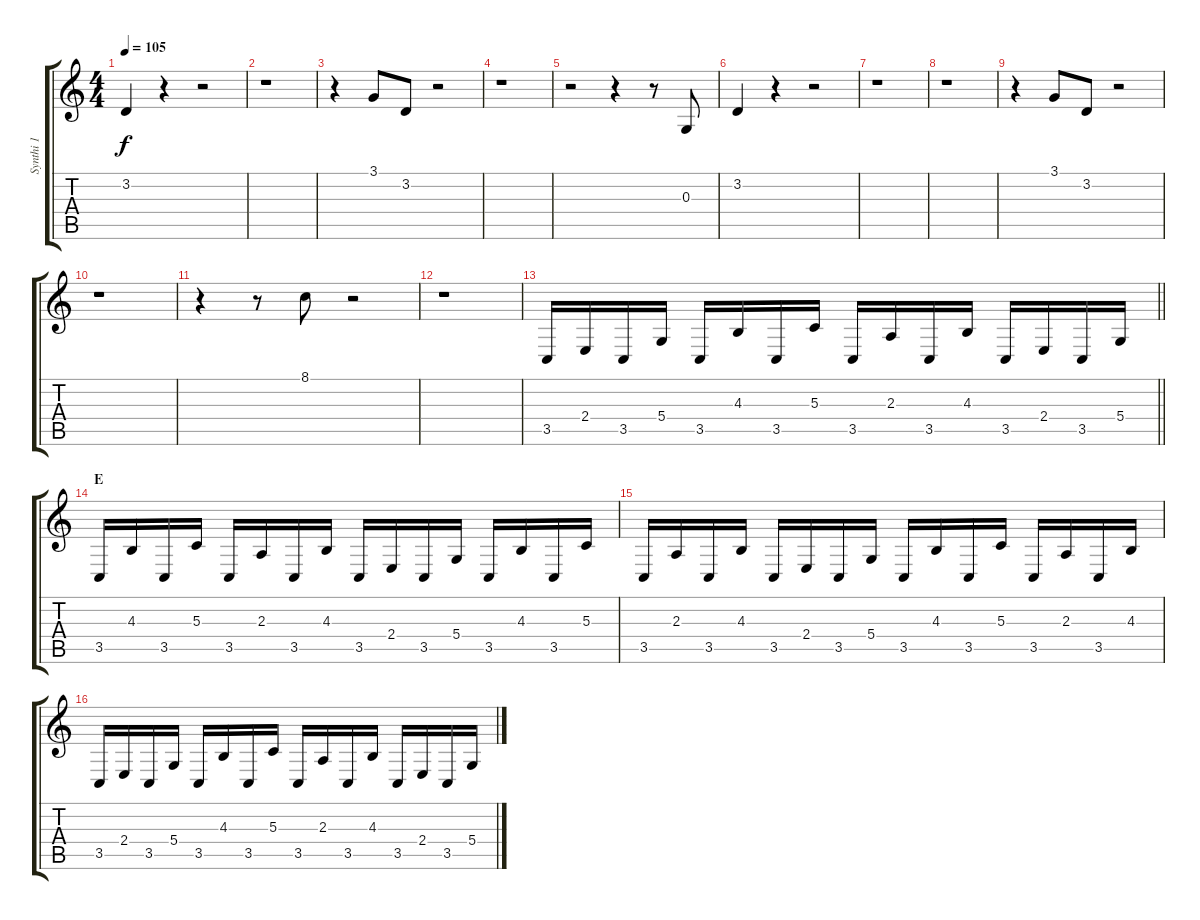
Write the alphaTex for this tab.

\track ("Synthi 1" "Synthi 1") {instrument fx7echoes}
\staff {score tabs}
\tuning (E4 B3 G3 D3 A2 E2) {hide}
\ts (4 4)
\tempo 105
\clef g2
\ks c
3.2.4{dy f} r.4 r.2 |
r.1 |
r.4 3.1.8 3.2.8 r.2 |
r.1 |
r.2 r.4 r.8 0.3.8 |
3.2.4 r.4 r.2 |
r.1 |
r.1 |
r.4 3.1.8 3.2.8 r.2 |
r.1 |
r.4 r.8 8.1.8 r.2 |
r.1 |
\barLineRight lightlight
3.5.16 2.4.16 3.5.16 5.4.16 3.5.16 4.3.16 3.5.16 5.3.16 3.5.16 2.3.16 3.5.16 4.3.16 3.5.16 2.4.16 3.5.16 5.4.16 |
\section ("" "E")
3.5.16 4.3.16 3.5.16 5.3.16 3.5.16 2.3.16 3.5.16 4.3.16 3.5.16 2.4.16 3.5.16 5.4.16 3.5.16 4.3.16 3.5.16 5.3.16 |
3.5.16 2.3.16 3.5.16 4.3.16 3.5.16 2.4.16 3.5.16 5.4.16 3.5.16 4.3.16 3.5.16 5.3.16 3.5.16 2.3.16 3.5.16 4.3.16 |
3.5.16 2.4.16 3.5.16 5.4.16 3.5.16 4.3.16 3.5.16 5.3.16 3.5.16 2.3.16 3.5.16 4.3.16 3.5.16 2.4.16 3.5.16 5.4.16
